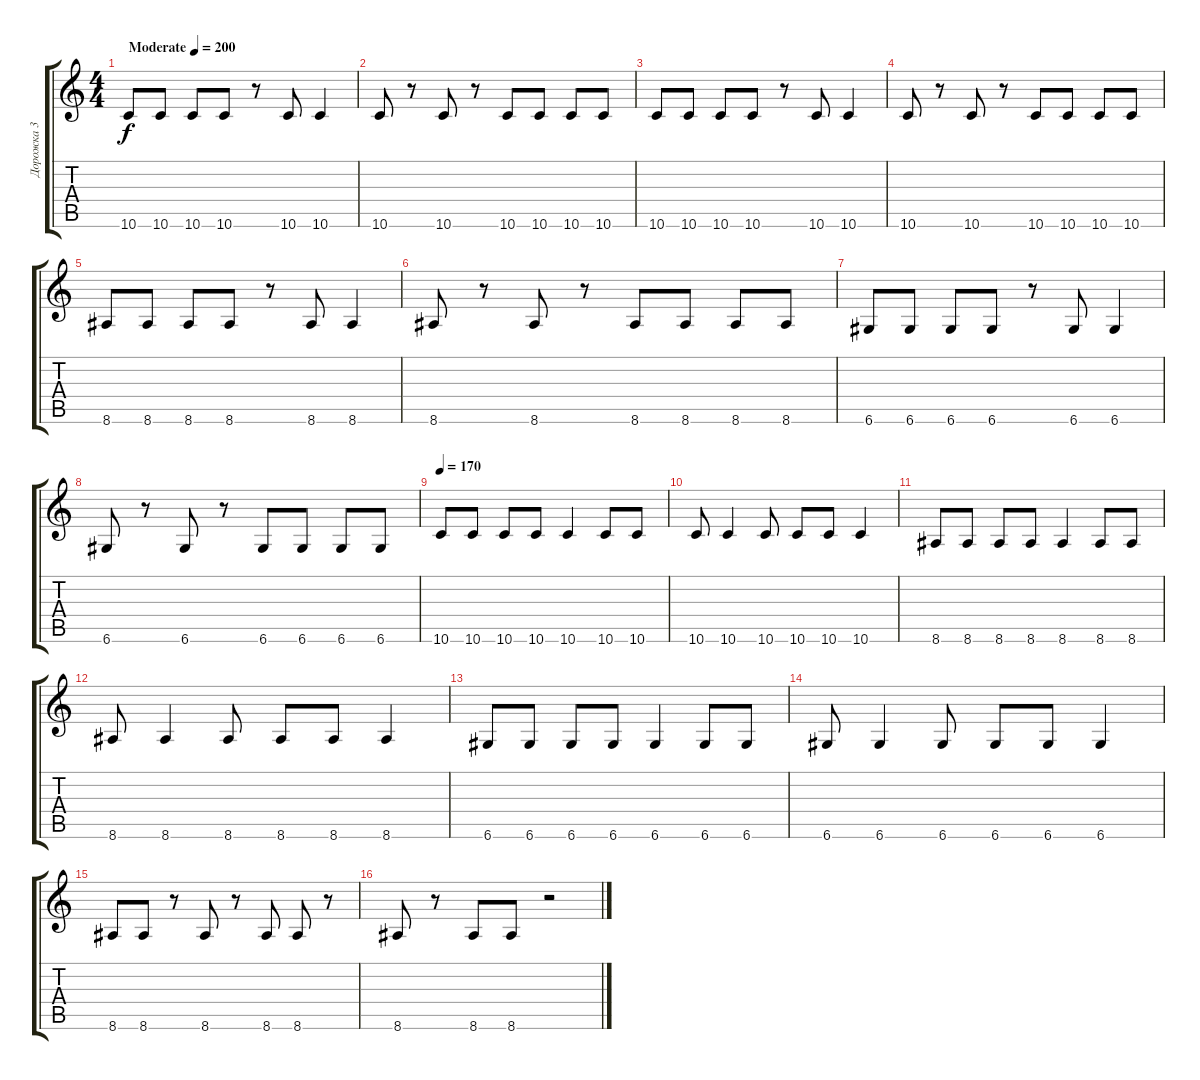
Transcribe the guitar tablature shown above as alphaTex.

\track ("Дорожка 3" "Дорожка 3") {instrument electricbassfinger}
\staff {score tabs}
\tuning (E4 B3 G3 D3 A2 D2) {hide}
\ts (4 4)
\tempo (200 "Moderate")
\clef g2
\ks c
10.6.8{dy f instrument electricbassfinger} 10.6.8 10.6.8 10.6.8 r.8 10.6.8 10.6.4 |
10.6.8 r.8 10.6.8 r.8 10.6.8 10.6.8 10.6.8 10.6.8 |
10.6.8 10.6.8 10.6.8 10.6.8 r.8 10.6.8 10.6.4 |
10.6.8 r.8 10.6.8 r.8 10.6.8 10.6.8 10.6.8 10.6.8 |
8.6.8 8.6.8 8.6.8 8.6.8 r.8 8.6.8 8.6.4 |
8.6.8 r.8 8.6.8 r.8 8.6.8 8.6.8 8.6.8 8.6.8 |
6.6.8 6.6.8 6.6.8 6.6.8 r.8 6.6.8 6.6.4 |
6.6.8 r.8 6.6.8 r.8 6.6.8 6.6.8 6.6.8 6.6.8 |
\tempo 210
\tempo 170
10.6.8 10.6.8 10.6.8 10.6.8 10.6.4 10.6.8 10.6.8 |
10.6.8 10.6.4 10.6.8 10.6.8 10.6.8 10.6.4 |
8.6.8 8.6.8 8.6.8 8.6.8 8.6.4 8.6.8 8.6.8 |
8.6.8 8.6.4 8.6.8 8.6.8 8.6.8 8.6.4 |
6.6.8 6.6.8 6.6.8 6.6.8 6.6.4 6.6.8 6.6.8 |
6.6.8 6.6.4 6.6.8 6.6.8 6.6.8 6.6.4 |
8.6.8 8.6.8 r.8 8.6.8 r.8 8.6.8 8.6.8 r.8 |
8.6.8 r.8 8.6.8 8.6.8 r.2
